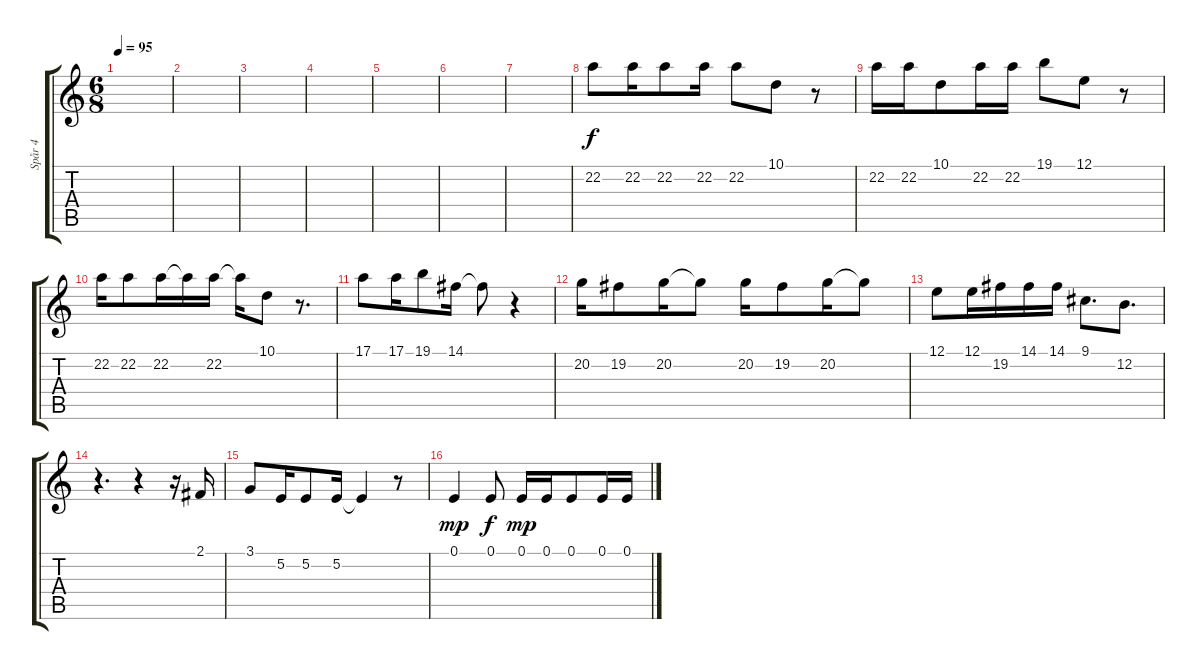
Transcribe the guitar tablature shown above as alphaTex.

\track ("Spår 4" "Spår 4") {instrument flute}
\staff {score tabs}
\tuning (E4 B3 G3 D3 A2 E2) {hide}
\ts (6 8)
\tempo 95
\clef g2
\ks c
|
|
|
|
|
|
|
22.2.8 22.2.16 22.2.8 22.2.16 22.2.8 10.1.8 r.8 |
22.2.16 22.2.16 10.1.8 22.2.16 22.2.16 19.1.8 12.1.8 r.8 |
22.2.16 22.2.8 22.2.16 22.2{t}.16 22.2.16 22.2{t}.16 10.1.8 r.8{d} |
17.1.8 17.1.16 19.1.8 14.1.16 14.1{t}.8 r.4 |
20.2.16 19.2.8 20.2.16 20.2{t}.8 20.2.16 19.2.8 20.2.16 20.2{t}.8 |
12.1.8 12.1.16 19.2.16 14.1.16 14.1.16 9.1.8{d} 12.2.8{d} |
r.4{d} r.4 r.16 2.1.16 |
3.1.8 5.2.16 5.2.8 5.2.16 5.2{t}.4 r.8 |
0.1.4{dy mp} 0.1.8{dy f} 0.1.16{dy mp} 0.1.16 0.1.8 0.1.16 0.1.16
